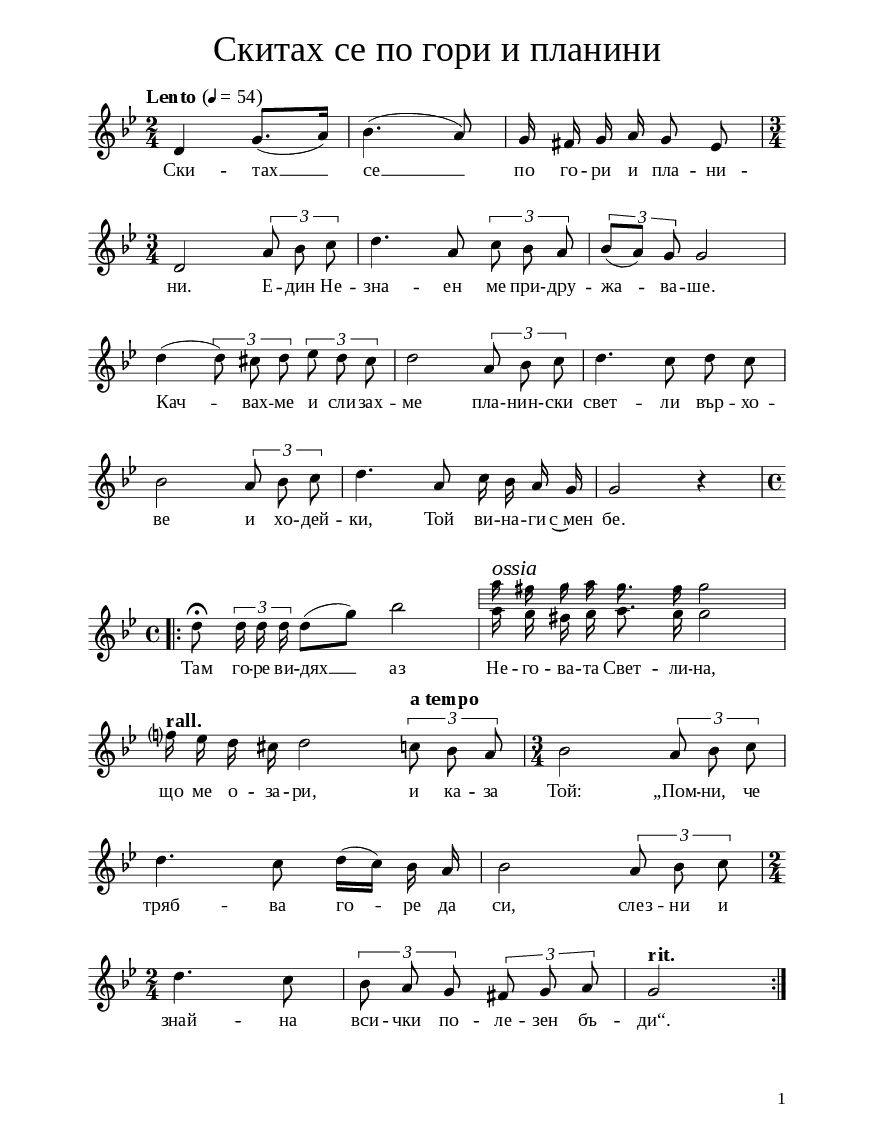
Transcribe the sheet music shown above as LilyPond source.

\version "2.24.3"

\include "include/globals.ily"

\bookpart {
  \label #'ref133
  \tocItem \markup "Скитах се по гори и планини"
  \include "include/bookpart-paper.ily"
  \score {
    \layout {
      indent = 0.0\cm % remove first line indentation
      ragged-last = ##f % do spread last line to fill the whole space
      \override Staff.BarLine.thick-thickness = #4 %make the end and repeat bars thiner
      \override Score.VoltaBracket.font-size = #-1.7 % make the repeat number fontsize smaller


      \context {
        \Score
        \omit BarNumber %remove bar numbers
        
        
        \override MetronomeMark.font-size = #1.5 % increase the tempo fontsize
        \override TupletNumber.font-size = #0.4 % increase the triol number

      } % context

      \context {
        % change staff size
        \Staff
        
        
        \override StaffSymbol.thickness = #0.5
        \override BarLine.hair-thickness = #1
        %\override StaffSymbol.ledger-line-thickness = #'(0 . 0)
      }

      \context {
        % adjust space between staff and lyrics and between the two lyric lines
        \Lyrics
        \override VerticalAxisGroup.nonstaff-relatedstaff-spacing = #'((padding . 1))
        \override VerticalAxisGroup.nonstaff-nonstaff-spacing = #'((minimum-distance . 2))
        includeGraceNotes = ##t
      }
    } % layout

    \new Staff = main \relative c' {
      \clef treble
      \key g \minor
      \time 2/4
      \tempoFunc "Lento" 4 "54"
      \autoBeamOff
      d4  g8. (  [a16] ) | % 2
      bes4. (  a8 ) | % 3
      g16  fis16  g16  a16  g8
      es8 \break | % 4
      \time 3/4  | % 4
      d2
      \tupletUp \times 2/3  {
        a'8   bes8  c8
      }
      | % 5
      d4.  a8
      \times 2/3  {
        c8   bes8  a8
      }
      | % 6

      \times 2/3  {
        \stemUp bes8 (   [a8] )  g8
      } \stemNeutral
      g2 \break | % 7
      d'4 (
      \times 2/3  {
        d8 )   cis8  d8
      }

      \times 2/3  {
        es8   d8  cis8
      }
      | % 8
      d2
      \times 2/3  {
        a8   bes8  c8
      }
      | % 9
      d4.  c8  d8  c8 \break
      |
      bes2
      \times 2/3  {
        a8   bes8  c8
      }
      | % 11
      d4.  a8  c16  bes16
      a16  g16 | % 12
      g2 r4    \bar ".|:-|"
      | % 13
      \time 4/4  | % 13
      d'8 ^\fermata
      \times 2/3  {
        d16  d16  d16 ]
      }
      d8 ( [  g8 ) ]  bes2 | % 14

      <<
        {a16  g16  fis16  g16 a8.  g16  g2}

        \new Staff \with {
          \override VerticalAxisGroup.default-staff-staff-spacing =
          #'((basic-distance . 4.5)
             (padding . -10))
          \remove "Time_signature_engraver"
          alignAboveContext = #"main"
          fontSize = #-1
          \override StaffSymbol.staff-space = #(magstep -4)
          \override StaffSymbol.thickness = #(magstep -4)
          firstClef = ##f
        }
        {\autoBeamOff a16 ^\markup { \huge \italic "ossia"} fis16 g a g8. fis16 g2}
      >>
      \break | % 15

      \tempo "rall." f?16 es16
      d16  cis16  d2
      \times 2/3  {
        \tempo "a tempo" c8 bes8
        a8
      }
      | % 16
      \time 3/4  | % 16
      bes2
      \times 2/3  {
        a8  bes8  c8
      }
      \break | % 17
      d4.  c8  d16 ( [  c16
      ) ]  bes16  a16 | % 18
      bes2
      \times 2/3  {
        a8   bes8  c8
      } \time 2/4 \break | % 19
      d4.  c8 |
      \times 2/3  {
        bes8   a8  g8
      }
      \times 2/3  {
        fis8   g8    a8
      } |
      \tempo "rit." g2
      \bar ":|."

    }

    \addlyrics {
      Ски -- тах __  се __  по го -- ри
      и пла -- ни -- ни. Е -- дин Не --
      зна -- ен ме "при-" -- дру -- жа  --
      ва -- ше. Кач -- вах -- ме и сли
      -- зах -- ме "пла-" -- "нин-" -- ски свет --
      ли вър -- хо -- ве и хо -- дей --
      ки, Той ви -- на -- ги с~мен бе.
      Там го -- ре ви -- дях __  аз Не --
      го -- ва -- та Свет -- ли -- на, що
      ме о -- за -- ри, и ка -- за Той:
      „Пом -- ни, че тряб -- ва го --
      ре да си, слез -- ни и знай -- на
      вси -- чки по -- ле -- зен бъ --
      ди“.
    }

    \header {
      title = \titleFunc #'ref_desc_12 "Скитах се по гори и планини" "Skitah se po gori i planini"
    }

    \midi{}

  } % score


} % bookpart
